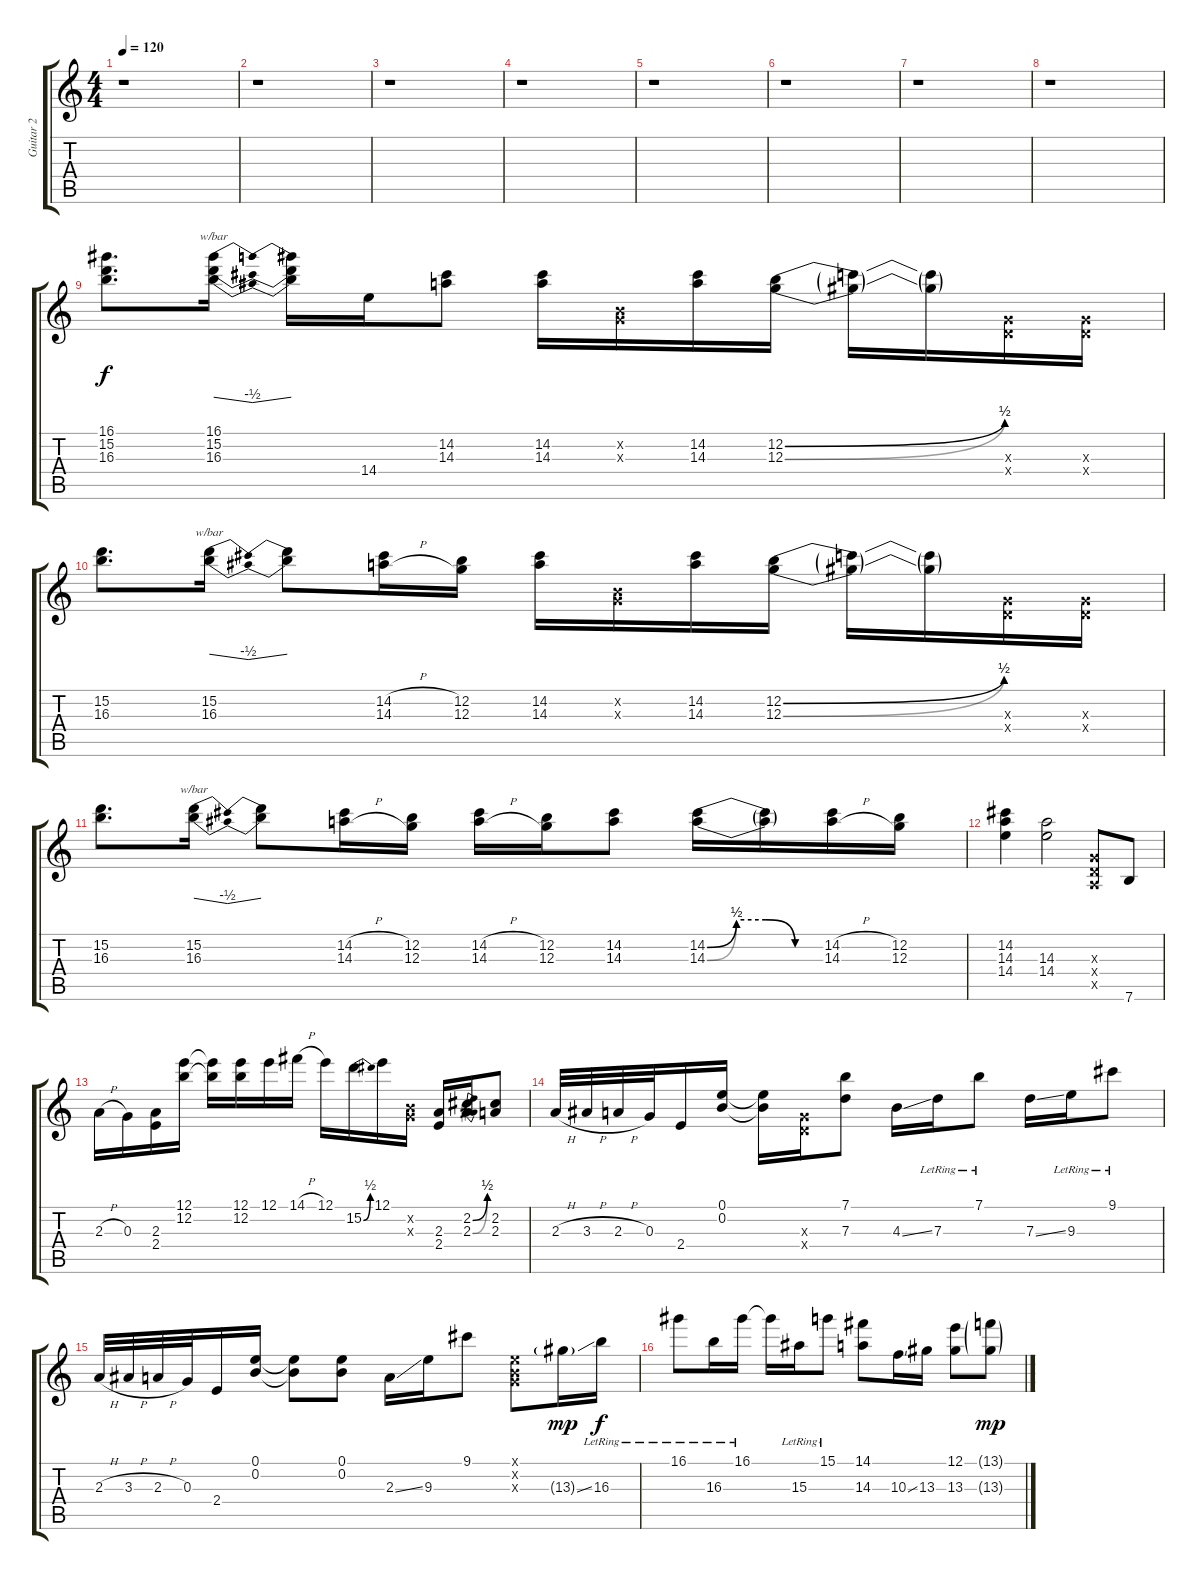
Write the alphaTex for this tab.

\track ("Guitar 2" "Guitar 2") {instrument distortionguitar}
\staff {score tabs}
\tuning (E4 B3 G3 D3 A2 E2) {hide}
\ts (4 4)
\tempo 120
\clef g2
\ks c
r.1{dy f instrument distortionguitar} |
r.1 |
r.1 |
r.1 |
r.1 |
r.1 |
r.1 |
r.1 |
(16.1 15.2 16.3).8{d} (16.1 15.2 16.3).16{tbe (dip default 0 0 30 -2 60 0)} (16.1{t} 15.2{t} 16.3{t}).16 14.4.16 (14.2 14.3).8 (14.2 14.3).16 (0.2{x} 0.3{x}).16 (14.2 14.3).16 (12.2{be (bend 0 0 60 2)} 12.3{be (bend 0 0 60 2)}).16 (12.2{t} 12.3{t}).16 (12.2{t} 12.3{t}).16 (0.3{x} 0.4{x}).16 (0.3{x} 0.4{x}).16 |
(15.2 16.3).8{d} (15.2 16.3).16{tbe (dip default 0 0 30 -2 60 0)} (15.2{t} 16.3{t}).8 (14.2{h} 14.3{h}).16 (12.2 12.3).16 (14.2 14.3).16 (0.2{x} 0.3{x}).16 (14.2 14.3).16 (12.2{be (bend 0 0 60 2)} 12.3{be (bend 0 0 60 2)}).16 (12.2{t} 12.3{t}).16 (12.2{t} 12.3{t}).16 (0.3{x} 0.4{x}).16 (0.3{x} 0.4{x}).16 |
(15.2 16.3).8{d} (15.2 16.3).16{tbe (dip default 0 0 30 -2 60 0)} (15.2{t} 16.3{t}).8 (14.2{h} 14.3{h}).16 (12.2 12.3).16 (14.2{h} 14.3{h}).16 (12.2 12.3).16 (14.2 14.3).8 (14.2{be (custom 0 0 15 2 30 2 45 0 60 0)} 14.3{be (custom 0 0 15 2 30 2 45 0 60 0)}).16 (14.2{t} 14.3{t}).16 (14.2{h} 14.3{h}).16 (12.2 12.3).16 |
(14.2 14.3 14.4).4 (14.3 14.4).2 (0.3{x} 0.4{x} 0.5{x}).8 7.6.8 |
2.3{h}.16 0.3.16 (2.3 2.4).16 (12.1 12.2).16 (12.1{t} 12.2{t}).16 (12.1 12.2).16 12.1.16 14.1{h}.16 12.1.16 15.2{be (bend 0 0 60 2)}.16 12.1.16 (0.2{x} 0.3{x}).16 (2.3 2.4).16 (2.2{be (bend 0 0 60 2)} 2.3{be (bend 0 0 60 2)}).16 (2.2 2.3).8 |
2.3{h}.32 3.3{h}.32 2.3{h}.32 0.3.32 2.4.16 (0.1 0.2).16 (0.1{t} 0.2{t}).16 (0.3{x} 0.4{x}).16 (7.1 7.3).8 4.3{ss}.16 7.3{lr}.16 7.1{lr}.8 7.3{ss}.16 9.3{lr}.16 9.1{lr}.8 |
2.3{h}.32 3.3{h}.32 2.3{h}.32 0.3.32 2.4.16 (0.1 0.2).16 (0.1{t} 0.2{t}).8 (0.1 0.2).8 2.3{ss}.16 9.3.16 9.1.8 (0.1{x} 0.2{x} 0.3{x}).8 13.3{ss g}.16{dy mp} 16.3{lr}.16{dy f} |
16.1{lr}.8 16.3{lr}.16 16.1{lr}.16 16.1{t}.16 15.3{lr}.16 15.1{lr}.8 (14.1 14.3).8 10.3{ss}.16 13.3.16 (12.1 13.3).8 (13.1{g} 13.3{g}).8{dy mp}
